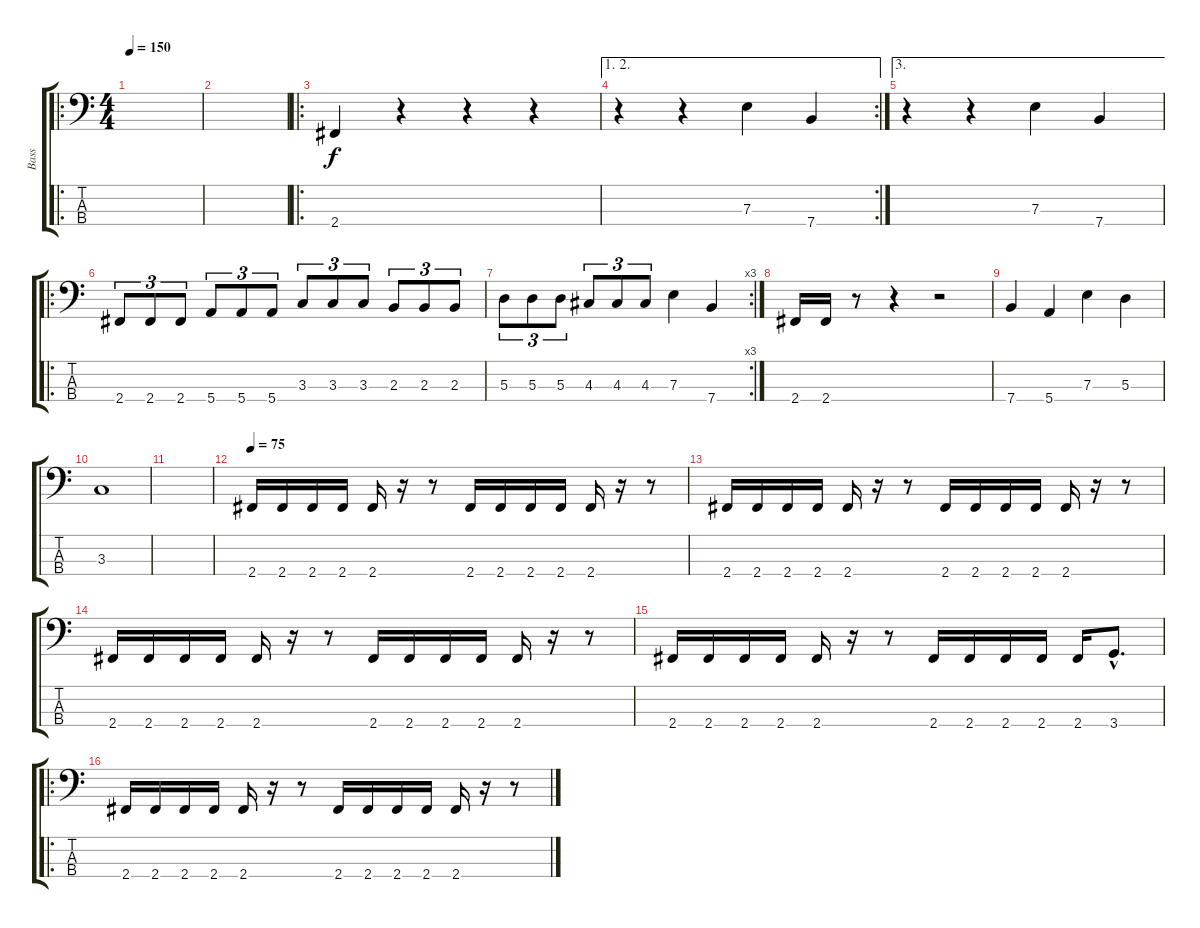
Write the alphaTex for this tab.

\track ("Bass" "Bass") {instrument electricbasspick}
\staff {score tabs}
\tuning (G2 D2 A1 E1) {hide}
\ro
\ts (4 4)
\tempo 150
\clef f4
\ks c
|
|
\ro
2.4.4 r.4 r.4 r.4 |
\ae (1 2)
\rc 2
r.4 r.4 7.3.4 7.4.4 |
\ae 3
r.4 r.4 7.3.4 7.4.4 |
\ro
2.4.8{tu (3 2)} 2.4.8{tu (3 2)} 2.4.8{tu (3 2)} 5.4.8{tu (3 2)} 5.4.8{tu (3 2)} 5.4.8{tu (3 2)} 3.3.8{tu (3 2)} 3.3.8{tu (3 2)} 3.3.8{tu (3 2)} 2.3.8{tu (3 2)} 2.3.8{tu (3 2)} 2.3.8{tu (3 2)} |
\rc 3
5.3.8{tu (3 2)} 5.3.8{tu (3 2)} 5.3.8{tu (3 2)} 4.3.8{tu (3 2)} 4.3.8{tu (3 2)} 4.3.8{tu (3 2)} 7.3.4 7.4.4 |
2.4.16 2.4.16 r.8 r.4 r.2 |
7.4.4 5.4.4 7.3.4 5.3.4 |
3.3.1 |
|
\tempo 75
2.4.16 2.4.16 2.4.16 2.4.16 2.4.16 r.16 r.8 2.4.16 2.4.16 2.4.16 2.4.16 2.4.16 r.16 r.8 |
2.4.16 2.4.16 2.4.16 2.4.16 2.4.16 r.16 r.8 2.4.16 2.4.16 2.4.16 2.4.16 2.4.16 r.16 r.8 |
2.4.16 2.4.16 2.4.16 2.4.16 2.4.16 r.16 r.8 2.4.16 2.4.16 2.4.16 2.4.16 2.4.16 r.16 r.8 |
2.4.16 2.4.16 2.4.16 2.4.16 2.4.16 r.16 r.8 2.4.16 2.4.16 2.4.16 2.4.16 2.4.16 3.4{hac}.8{d} |
\ro
2.4.16 2.4.16 2.4.16 2.4.16 2.4.16 r.16 r.8 2.4.16 2.4.16 2.4.16 2.4.16 2.4.16 r.16 r.8
